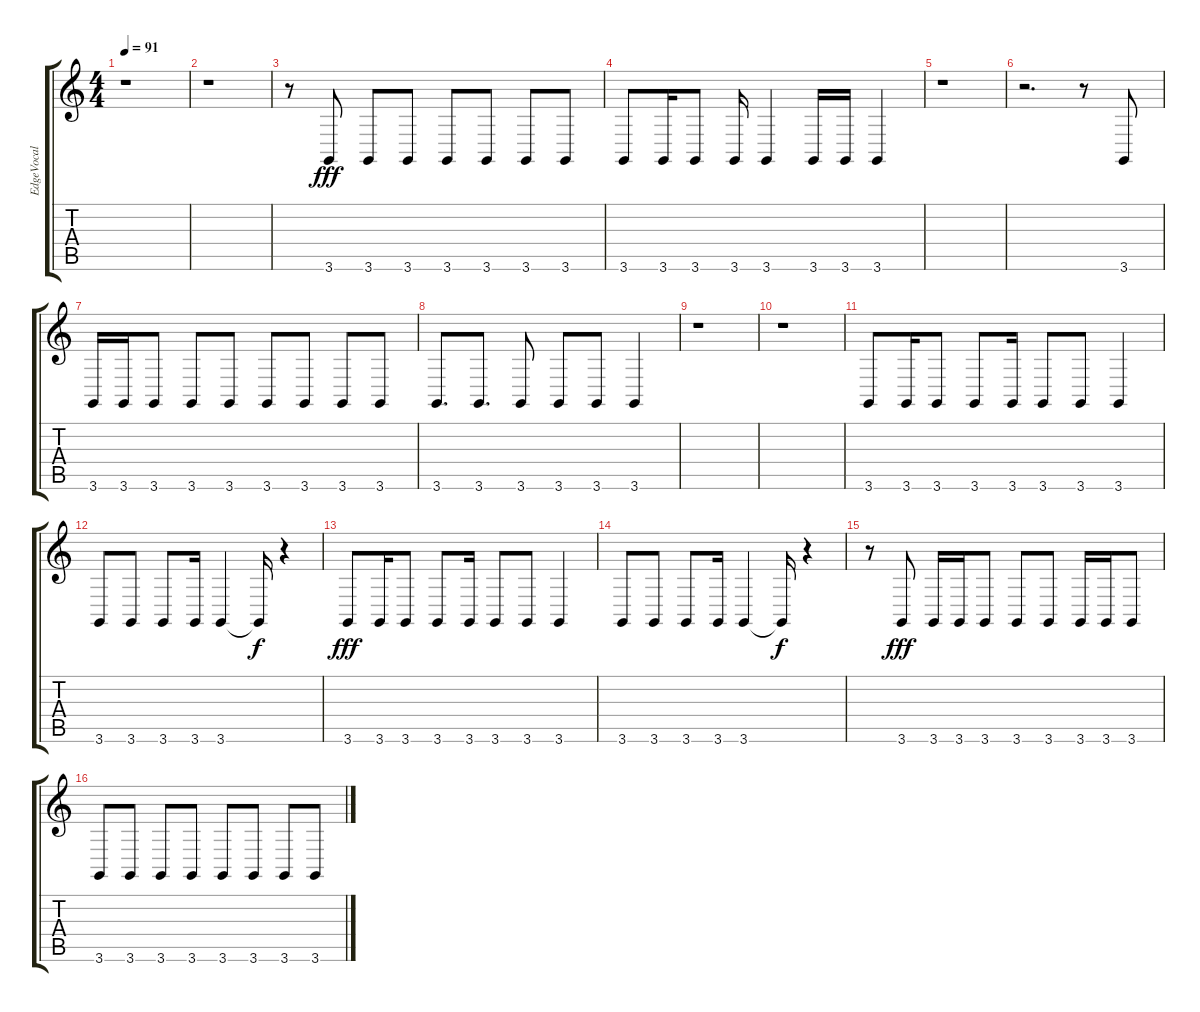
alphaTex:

\track ("EdgeVocal" "EdgeVocal") {instrument englishhorn}
\staff {score tabs}
\tuning (E4 B3 G3 D3 A2 E2) {hide}
\ts (4 4)
\tempo 91
\clef g2
\ks c
r.1{dy fff} |
r.1 |
r.8 3.6.8 3.6.8 3.6.8 3.6.8 3.6.8 3.6.8 3.6.8 |
3.6.8 3.6.16 3.6.8 3.6.16 3.6.4 3.6.16 3.6.16 3.6.4 |
r.1 |
r.2{d} r.8 3.6.8 |
3.6.16 3.6.16 3.6.8 3.6.8 3.6.8 3.6.8 3.6.8 3.6.8 3.6.8 |
3.6.8{d} 3.6.8{d} 3.6.8 3.6.8 3.6.8 3.6.4 |
r.1 |
r.1 |
3.6.8 3.6.16 3.6.8 3.6.8 3.6.16 3.6.8 3.6.8 3.6.4 |
3.6.8 3.6.8 3.6.8 3.6.16 3.6.4 3.6{t}.16{dy f} r.4 |
3.6.8{dy fff} 3.6.16 3.6.8 3.6.8 3.6.16 3.6.8 3.6.8 3.6.4 |
3.6.8 3.6.8 3.6.8 3.6.16 3.6.4 3.6{t}.16{dy f} r.4 |
r.8 3.6.8{dy fff} 3.6.16 3.6.16 3.6.8 3.6.8 3.6.8 3.6.16 3.6.16 3.6.8 |
3.6.8 3.6.8 3.6.8 3.6.8 3.6.8 3.6.8 3.6.8 3.6.8
